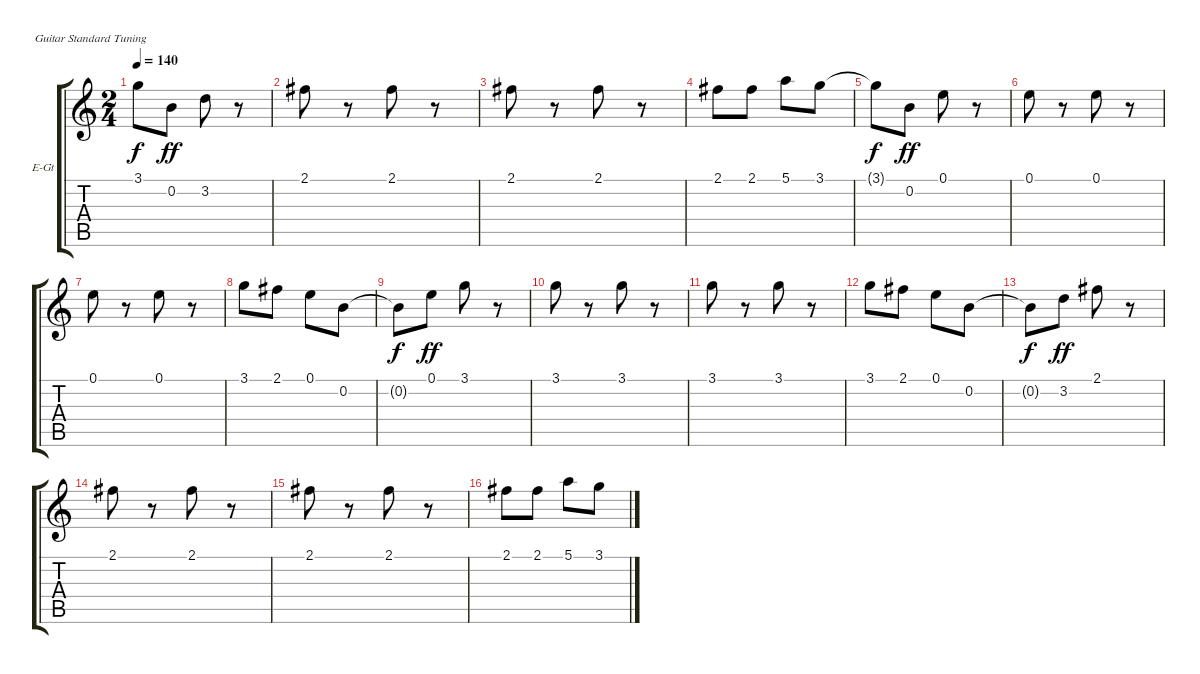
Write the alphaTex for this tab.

\bracketExtendMode groupsimilarinstruments
\firstSystemTrackNameOrientation horizontal
\otherSystemsTrackNameOrientation horizontal
\track ("Гитара 2" "E-Gt") {instrument distortionguitar}
\staff {score tabs}
\tuning (E4 B3 G3 D3 A2 E2)
\ts (2 4)
\tempo 140
\clef g2
\ks c
3.1{t}.8{dy f} 0.2.8{dy ff} 3.2.8 r.8 |
2.1.8 r.8 2.1.8 r.8 |
2.1.8 r.8 2.1.8 r.8 |
2.1.8 2.1.8 5.1.8 3.1.8 |
3.1{t}.8{dy f} 0.2.8{dy ff} 0.1.8 r.8 |
0.1.8 r.8 0.1.8 r.8 |
0.1.8 r.8 0.1.8 r.8 |
3.1.8 2.1.8 0.1.8 0.2.8 |
0.2{t}.8{dy f} 0.1.8{dy ff} 3.1.8 r.8 |
3.1.8 r.8 3.1.8 r.8 |
3.1.8 r.8 3.1.8 r.8 |
3.1.8 2.1.8 0.1.8 0.2.8 |
0.2{t}.8{dy f} 3.2.8{dy ff} 2.1.8 r.8 |
2.1.8 r.8 2.1.8 r.8 |
2.1.8 r.8 2.1.8 r.8 |
2.1.8 2.1.8 5.1.8 3.1.8
